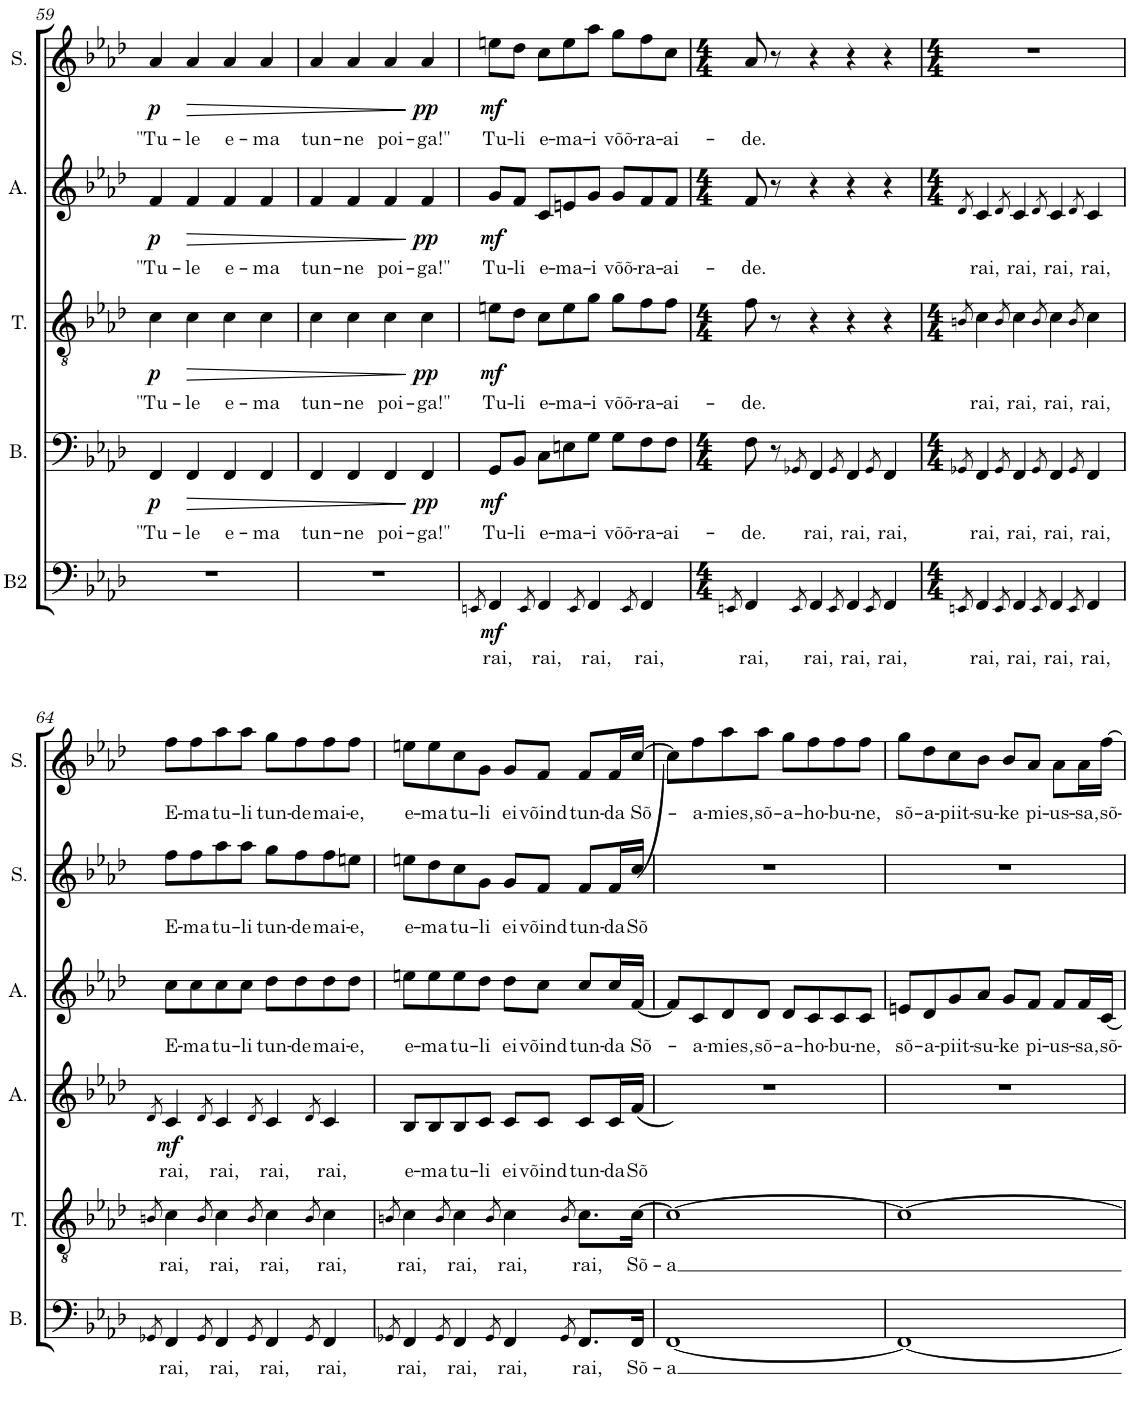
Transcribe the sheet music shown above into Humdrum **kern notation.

**kern	**text	**dynam	**kern	**text	**dynam	**kern	**text	**dynam	**kern	**text	**dynam	**kern	**text	**dynam	**kern	**text	**kern	**text	**dynam
*part7	*part7	*part7	*part6	*part6	*part6	*part5	*part5	*part5	*part4	*part4	*part4	*part3	*part3	*part3	*part2	*part2	*part1	*part1	*part1
*staff7	*staff7	*staff7	*staff6	*staff6	*staff6	*staff5	*staff5	*staff5	*staff4	*staff4	*staff4	*staff3	*staff3	*staff3	*staff2	*staff2	*staff1	*staff1	*staff1
*I"Bass II	*	*	*I"Bass	*	*	*I"Tenor	*	*	*I"Alto II	*	*	*I"Alto	*	*	*I"Soprano II	*	*I"Soprano	*	*
*I'B2	*	*	*I'B.	*	*	*I'T.	*	*	*I'A.	*	*	*I'A.	*	*	*I'S.	*	*I'S.	*	*
!!LO:PB:g=z
*clefF4	*	*	*clefF4	*	*	*clefGv2	*	*	*clefG2	*	*	*clefG2	*	*	*clefG2	*	*clefG2	*	*
*	*	*	*	*	*	*	*	*	*Trd1c2	*	*	*Trd1c2	*	*	*	*	*	*	*
*k[b-e-a-d-]	*	*	*k[b-e-a-d-]	*	*	*k[b-e-a-d-]	*	*	*k[b-e-a-d-]	*	*	*k[b-e-a-d-]	*	*	*k[b-e-a-d-]	*	*k[b-e-a-d-]	*	*
*M4/4	*	*	*M4/4	*	*	*M4/4	*	*	*M4/4	*	*	*M4/4	*	*	*M4/4	*	*M4/4	*	*
=59	=59	=59	=59	=59	=59	=59	=59	=59	=59	=59	=59	=59	=59	=59	=59	=59	=59	=59	=59
!	!	!	!	!LO:LY:b	!LO:DY:b	!	!LO:LY:b	!LO:DY:b	!	!	!	!	!LO:LY:b	!LO:DY:b	!	!	!	!LO:LY:b	!LO:DY:b
1r	.	.	4FF/	"Tu-	p	4c\	"Tu-	p	1r	.	.	4f/	"Tu-	p	1r	.	4a-/	"Tu-	p
!	!	!	!	!LO:LY:b	!LO:HP:b	!	!LO:LY:b	!LO:HP:b	!	!	!	!	!LO:LY:b	!LO:HP:b	!	!	!	!LO:LY:b	!LO:HP:b
.	.	.	4FF/	-le	>	4c\	-le	>	.	.	.	4f/	-le	>	.	.	4a-/	-le	>
!	!	!	!	!LO:LY:b	!	!	!LO:LY:b	!	!	!	!	!	!LO:LY:b	!	!	!	!	!LO:LY:b	!
.	.	.	4FF/	e-	.	4c\	e-	.	.	.	.	4f/	e-	.	.	.	4a-/	e-	.
!	!	!	!	!LO:LY:b	!	!	!LO:LY:b	!	!	!	!	!	!LO:LY:b	!	!	!	!	!LO:LY:b	!
.	.	.	4FF/	-ma	.	4c\	-ma	.	.	.	.	4f/	-ma	.	.	.	4a-/	-ma	.
=60	=60	=60	=60	=60	=60	=60	=60	=60	=60	=60	=60	=60	=60	=60	=60	=60	=60	=60	=60
!	!	!	!	!LO:LY:b	!	!	!LO:LY:b	!	!	!	!	!	!LO:LY:b	!	!	!	!	!LO:LY:b	!
1r	.	.	4FF/	tun-	.	4c\	tun-	.	1r	.	.	4f/	tun-	.	1r	.	4a-/	tun-	.
!	!	!	!	!LO:LY:b	!	!	!LO:LY:b	!	!	!	!	!	!LO:LY:b	!	!	!	!	!LO:LY:b	!
.	.	.	4FF/	-ne	.	4c\	-ne	.	.	.	.	4f/	-ne	.	.	.	4a-/	-ne	.
!	!	!	!	!LO:LY:b	!	!	!LO:LY:b	!	!	!	!	!	!LO:LY:b	!	!	!	!	!LO:LY:b	!
.	.	.	4FF/	poi-	.	4c\	poi-	.	.	.	.	4f/	poi-	.	.	.	4a-/	poi-	.
!	!	!	!	!LO:LY:b	!LO:DY:n=1:b	!	!LO:LY:b	!LO:DY:n=1:b	!	!	!	!	!LO:LY:b	!LO:DY:n=1:b	!	!	!	!LO:LY:b	!LO:DY:n=1:b
.	.	.	4FF/	-ga!"	] pp	4c\	-ga!"	] pp	.	.	.	4f/	-ga!"	] pp	.	.	4a-/	-ga!"	] pp
=61	=61	=61	=61	=61	=61	=61	=61	=61	=61	=61	=61	=61	=61	=61	=61	=61	=61	=61	=61
8qEEn/	.	.	.	.	.	.	.	.	.	.	.	.	.	.	.	.	.	.	.
!	!LO:LY:b	!LO:DY:b	!	!LO:LY:b	!LO:DY:b	!	!LO:LY:b	!LO:DY:b	!	!	!	!	!LO:LY:b	!LO:DY:b	!	!	!	!LO:LY:b	!LO:DY:b
4FF/	rai,	mf	8GG/L	Tu-	mf	8en\L	Tu-	mf	1r	.	.	8g/L	Tu-	mf	1r	.	8een\L	Tu-	mf
!	!	!	!	!LO:LY:b	!	!	!LO:LY:b	!	!	!	!	!	!LO:LY:b	!	!	!	!	!LO:LY:b	!
.	.	.	8BB-/J	-li	.	8d-\J	-li	.	.	.	.	8f/J	-li	.	.	.	8dd-\J	-li	.
8qEE/	.	.	.	.	.	.	.	.	.	.	.	.	.	.	.	.	.	.	.
!	!LO:LY:b	!	!	!LO:LY:b	!	!	!LO:LY:b	!	!	!	!	!	!LO:LY:b	!	!	!	!	!LO:LY:b	!
4FF/	rai,	.	8C\L	e-	.	8c\L	e-	.	.	.	.	8c/L	e-	.	.	.	8cc\L	e-	.
!	!	!	!	!LO:LY:b	!	!	!LO:LY:b	!	!	!	!	!	!LO:LY:b	!	!	!	!	!LO:LY:b	!
.	.	.	8En\	-ma-	.	8e\	-ma-	.	.	.	.	8en/	-ma-	.	.	.	8ee\	-ma-	.
8qEE/	.	.	.	.	.	.	.	.	.	.	.	.	.	.	.	.	.	.	.
!	!LO:LY:b	!	!	!LO:LY:b	!	!	!LO:LY:b	!	!	!	!	!	!LO:LY:b	!	!	!	!	!LO:LY:b	!
4FF/	rai,	.	8G\J	-i	.	8g\J	-i	.	.	.	.	8g/J	-i	.	.	.	8aa-\J	-i	.
!	!	!	!	!LO:LY:b	!	!	!LO:LY:b	!	!	!	!	!	!LO:LY:b	!	!	!	!	!LO:LY:b	!
.	.	.	8G\L	võõ-	.	8g\L	võõ-	.	.	.	.	8g/L	võõ-	.	.	.	8gg\L	võõ-	.
8qEE/	.	.	.	.	.	.	.	.	.	.	.	.	.	.	.	.	.	.	.
!	!LO:LY:b	!	!	!LO:LY:b	!	!	!LO:LY:b	!	!	!	!	!	!LO:LY:b	!	!	!	!	!LO:LY:b	!
4FF/	rai,	.	8F\	-ra-	.	8f\	-ra-	.	.	.	.	8f/	-ra-	.	.	.	8ff\	-ra-	.
!	!	!	!	!LO:LY:b	!	!	!LO:LY:b	!	!	!	!	!	!LO:LY:b	!	!	!	!	!LO:LY:b	!
.	.	.	8F\J	-ai-	.	8f\J	-ai-	.	.	.	.	8f/J	-ai-	.	.	.	8cc\J	-ai-	.
=62	=62	=62	=62	=62	=62	=62	=62	=62	=62	=62	=62	=62	=62	=62	=62	=62	=62	=62	=62
*M4/4	*	*	*M4/4	*	*	*M4/4	*	*	*M4/4	*	*	*M4/4	*	*	*M4/4	*	*M4/4	*	*
8qEEn/	.	.	.	.	.	.	.	.	.	.	.	.	.	.	.	.	.	.	.
!	!LO:LY:b	!	!	!LO:LY:b	!	!	!LO:LY:b	!	!	!	!	!	!LO:LY:b	!	!	!	!	!LO:LY:b	!
4FF/	rai,	.	8F\	-de.	.	8f\	-de.	.	1r	.	.	8f/	-de.	.	1r	.	8a-/	-de.	.
.	.	.	8r	.	.	8r	.	.	.	.	.	8r	.	.	.	.	8r	.	.
8qEE/	.	.	8qGG-X/	.	.	.	.	.	.	.	.	.	.	.	.	.	.	.	.
!	!LO:LY:b	!	!	!LO:LY:b	!	!	!	!	!	!	!	!	!	!	!	!	!	!	!
4FF/	rai,	.	4FF/	rai,	.	4r	.	.	.	.	.	4r	.	.	.	.	4r	.	.
8qEE/	.	.	8qGG-/	.	.	.	.	.	.	.	.	.	.	.	.	.	.	.	.
!	!LO:LY:b	!	!	!LO:LY:b	!	!	!	!	!	!	!	!	!	!	!	!	!	!	!
4FF/	rai,	.	4FF/	rai,	.	4r	.	.	.	.	.	4r	.	.	.	.	4r	.	.
8qEE/	.	.	8qGG-/	.	.	.	.	.	.	.	.	.	.	.	.	.	.	.	.
!	!LO:LY:b	!	!	!LO:LY:b	!	!	!	!	!	!	!	!	!	!	!	!	!	!	!
4FF/	rai,	.	4FF/	rai,	.	4r	.	.	.	.	.	4r	.	.	.	.	4r	.	.
=63	=63	=63	=63	=63	=63	=63	=63	=63	=63	=63	=63	=63	=63	=63	=63	=63	=63	=63	=63
*M4/4	*	*	*M4/4	*	*	*M4/4	*	*	*M4/4	*	*	*M4/4	*	*	*M4/4	*	*M4/4	*	*
8qEEn/	.	.	8qGG-X/	.	.	8qBn/	.	.	.	.	.	8qd-/	.	.	.	.	.	.	.
!	!LO:LY:b	!	!	!LO:LY:b	!	!	!LO:LY:b	!	!	!	!	!	!LO:LY:b	!	!	!	!	!	!
4FF/	rai,	.	4FF/	rai,	.	4c\	rai,	.	1r	.	.	4c/	rai,	.	1r	.	1r	.	.
8qEE/	.	.	8qGG-/	.	.	8qB/	.	.	.	.	.	8qd-/	.	.	.	.	.	.	.
!	!LO:LY:b	!	!	!LO:LY:b	!	!	!LO:LY:b	!	!	!	!	!	!LO:LY:b	!	!	!	!	!	!
4FF/	rai,	.	4FF/	rai,	.	4c\	rai,	.	.	.	.	4c/	rai,	.	.	.	.	.	.
8qEE/	.	.	8qGG-/	.	.	8qB/	.	.	.	.	.	8qd-/	.	.	.	.	.	.	.
!	!LO:LY:b	!	!	!LO:LY:b	!	!	!LO:LY:b	!	!	!	!	!	!LO:LY:b	!	!	!	!	!	!
4FF/	rai,	.	4FF/	rai,	.	4c\	rai,	.	.	.	.	4c/	rai,	.	.	.	.	.	.
8qEE/	.	.	8qGG-/	.	.	8qB/	.	.	.	.	.	8qd-/	.	.	.	.	.	.	.
!	!LO:LY:b	!	!	!LO:LY:b	!	!	!LO:LY:b	!	!	!	!	!	!LO:LY:b	!	!	!	!	!	!
4FF/	rai,	.	4FF/	rai,	.	4c\	rai,	.	.	.	.	4c/	rai,	.	.	.	.	.	.
!!LO:LB:g=z
=64	=64	=64	=64	=64	=64	=64	=64	=64	=64	=64	=64	=64	=64	=64	=64	=64	=64	=64	=64
.	.	.	8qGG-X/	.	.	8qBn/	.	.	8qd-/	.	.	.	.	.	.	.	.	.	.
!	!	!	!	!LO:LY:b	!	!	!LO:LY:b	!	!	!LO:LY:b	!LO:DY:b	!	!LO:LY:b	!	!	!LO:LY:b	!	!LO:LY:b	!
1r	.	.	4FF/	rai,	.	4c\	rai,	.	4c/	rai,	mf	8cc\L	E-	.	8ff\L	E-	8ff\L	E-	.
!	!	!	!	!	!	!	!	!	!	!	!	!	!LO:LY:b	!	!	!LO:LY:b	!	!LO:LY:b	!
.	.	.	.	.	.	.	.	.	.	.	.	8cc\	-ma	.	8ff\	-ma	8ff\	-ma	.
.	.	.	8qGG-/	.	.	8qB/	.	.	8qd-/	.	.	.	.	.	.	.	.	.	.
!	!	!	!	!LO:LY:b	!	!	!LO:LY:b	!	!	!LO:LY:b	!	!	!LO:LY:b	!	!	!LO:LY:b	!	!LO:LY:b	!
.	.	.	4FF/	rai,	.	4c\	rai,	.	4c/	rai,	.	8cc\	tu-	.	8aa-\	tu-	8aa-\	tu-	.
!	!	!	!	!	!	!	!	!	!	!	!	!	!LO:LY:b	!	!	!LO:LY:b	!	!LO:LY:b	!
.	.	.	.	.	.	.	.	.	.	.	.	8cc\J	-li	.	8aa-\J	-li	8aa-\J	-li	.
.	.	.	8qGG-/	.	.	8qB/	.	.	8qd-/	.	.	.	.	.	.	.	.	.	.
!	!	!	!	!LO:LY:b	!	!	!LO:LY:b	!	!	!LO:LY:b	!	!	!LO:LY:b	!	!	!LO:LY:b	!	!LO:LY:b	!
.	.	.	4FF/	rai,	.	4c\	rai,	.	4c/	rai,	.	8dd-\L	tun-	.	8gg\L	tun-	8gg\L	tun-	.
!	!	!	!	!	!	!	!	!	!	!	!	!	!LO:LY:b	!	!	!LO:LY:b	!	!LO:LY:b	!
.	.	.	.	.	.	.	.	.	.	.	.	8dd-\	-de	.	8ff\	-de	8ff\	-de	.
.	.	.	8qGG-/	.	.	8qB/	.	.	8qd-/	.	.	.	.	.	.	.	.	.	.
!	!	!	!	!LO:LY:b	!	!	!LO:LY:b	!	!	!LO:LY:b	!	!	!LO:LY:b	!	!	!LO:LY:b	!	!LO:LY:b	!
.	.	.	4FF/	rai,	.	4c\	rai,	.	4c/	rai,	.	8dd-\	mai-	.	8ff\	mai-	8ff\	mai-	.
!	!	!	!	!	!	!	!	!	!	!	!	!	!LO:LY:b	!	!	!LO:LY:b	!	!LO:LY:b	!
.	.	.	.	.	.	.	.	.	.	.	.	8dd-\J	-e,	.	8een\J	-e,	8ff\J	-e,	.
=65	=65	=65	=65	=65	=65	=65	=65	=65	=65	=65	=65	=65	=65	=65	=65	=65	=65	=65	=65
.	.	.	8qGG-X/	.	.	8qBn/	.	.	.	.	.	.	.	.	.	.	.	.	.
!	!	!	!	!LO:LY:b	!	!	!LO:LY:b	!	!	!LO:LY:b	!	!	!LO:LY:b	!	!	!LO:LY:b	!	!LO:LY:b	!
1r	.	.	4FF/	rai,	.	4c\	rai,	.	8B-/L	e-	.	8een\L	e-	.	8een\L	e-	8een\L	e-	.
!	!	!	!	!	!	!	!	!	!	!LO:LY:b	!	!	!LO:LY:b	!	!	!LO:LY:b	!	!LO:LY:b	!
.	.	.	.	.	.	.	.	.	8B-/	-ma	.	8ee\	-ma	.	8dd-\	-ma	8ee\	-ma	.
.	.	.	8qGG-/	.	.	8qB/	.	.	.	.	.	.	.	.	.	.	.	.	.
!	!	!	!	!LO:LY:b	!	!	!LO:LY:b	!	!	!LO:LY:b	!	!	!LO:LY:b	!	!	!LO:LY:b	!	!LO:LY:b	!
.	.	.	4FF/	rai,	.	4c\	rai,	.	8B-/	tu-	.	8ee\	tu-	.	8cc\	tu-	8cc\	tu-	.
!	!	!	!	!	!	!	!	!	!	!LO:LY:b	!	!	!LO:LY:b	!	!	!LO:LY:b	!	!LO:LY:b	!
.	.	.	.	.	.	.	.	.	8c/J	-li	.	8dd-\J	-li	.	8g\J	-li	8g\J	-li	.
.	.	.	8qGG-/	.	.	8qB/	.	.	.	.	.	.	.	.	.	.	.	.	.
!	!	!	!	!LO:LY:b	!	!	!LO:LY:b	!	!	!LO:LY:b	!	!	!LO:LY:b	!	!	!LO:LY:b	!	!LO:LY:b	!
.	.	.	4FF/	rai,	.	4c\	rai,	.	8c/L	ei	.	8dd-\L	ei	.	8g/L	ei	8g/L	ei	.
!	!	!	!	!	!	!	!	!	!	!LO:LY:b	!	!	!LO:LY:b	!	!	!LO:LY:b	!	!LO:LY:b	!
.	.	.	.	.	.	.	.	.	8c/J	võind	.	8cc\J	võind	.	8f/J	võind	8f/J	võind	.
.	.	.	8qGG-/	.	.	8qB/	.	.	.	.	.	.	.	.	.	.	.	.	.
!	!	!	!	!LO:LY:b	!	!	!LO:LY:b	!	!	!LO:LY:b	!	!	!LO:LY:b	!	!	!LO:LY:b	!	!LO:LY:b	!
.	.	.	8.FF/L	rai,	.	8.c\L	rai,	.	8c/L	tun-	.	8cc/L	tun-	.	8f/L	tun-	8f/L	tun-	.
!	!	!	!	!	!	!	!	!	!	!LO:LY:b	!	!	!LO:LY:b	!	!	!LO:LY:b	!	!LO:LY:b	!
.	.	.	.	.	.	.	.	.	16c/L	-da	.	16cc/L	-da	.	16f/L	-da	16f/L	-da	.
!	!	!	!	!LO:LY:b	!	!	!LO:LY:b	!	!	!LO:LY:b	!	!	!LO:LY:b	!	!	!LO:LY:b	!	!LO:LY:b	!
.	.	.	16FF/Jk	Sõ-	.	[16c\Jk	Sõ-	.	16f/JJ	Sõ	.	[16f/JJ	Sõ-	.	16cc/JJ	Sõ	[16cc/JJ	Sõ-	.
=66	=66	=66	=66	=66	=66	=66	=66	=66	=66	=66	=66	=66	=66	=66	=66	=66	=66	=66	=66
!	!	!	!	!LO:LY:b	!	!	!LO:LY:b	!	!	!	!	!	!	!	!	!	!	!	!
1r	.	.	[1FF	-a	.	1c_	-a	.	1r	.	.	(8f/L]	.	.	1r	.	(8cc\L]	.	.
!	!	!	!	!	!	!	!	!	!	!	!	!	!LO:LY:b	!	!	!	!	!LO:LY:b	!
.	.	.	.	.	.	.	.	.	.	.	.	8c/	-a-	.	.	.	8ff\	-a-	.
!	!	!	!	!	!	!	!	!	!	!	!	!	!LO:LY:b	!	!	!	!	!LO:LY:b	!
.	.	.	.	.	.	.	.	.	.	.	.	8d-/	-mies,	.	.	.	8aa-\	-mies,	.
!	!	!	!	!	!	!	!	!	!	!	!	!	!LO:LY:b	!	!	!	!	!LO:LY:b	!
.	.	.	.	.	.	.	.	.	.	.	.	8d-/J	sõ-	.	.	.	8aa-\J	sõ-	.
!	!	!	!	!	!	!	!	!	!	!	!	!	!LO:LY:b	!	!	!	!	!LO:LY:b	!
.	.	.	.	.	.	.	.	.	.	.	.	8d-/L	-a-	.	.	.	8gg\L	-a-	.
!	!	!	!	!	!	!	!	!	!	!	!	!	!LO:LY:b	!	!	!	!	!LO:LY:b	!
.	.	.	.	.	.	.	.	.	.	.	.	8c/	-ho-	.	.	.	8ff\	-ho-	.
!	!	!	!	!	!	!	!	!	!	!	!	!	!LO:LY:b	!	!	!	!	!LO:LY:b	!
.	.	.	.	.	.	.	.	.	.	.	.	8c/	-bu-	.	.	.	8ff\	-bu-	.
!	!	!	!	!	!	!	!	!	!	!	!	!	!LO:LY:b	!	!	!	!	!LO:LY:b	!
.	.	.	.	.	.	.	.	.	.	.	.	8c/J	-ne,	.	.	.	8ff\J	-ne,	.
=67	=67	=67	=67	=67	=67	=67	=67	=67	=67	=67	=67	=67	=67	=67	=67	=67	=67	=67	=67
!	!	!	!	!	!	!	!	!	!	!	!	!	!LO:LY:b	!	!	!	!	!LO:LY:b	!
1r	.	.	1FF_	.	.	1c_	.	.	1r	.	.	8en/L	sõ-	.	1r	.	8gg\L	sõ-	.
!	!	!	!	!	!	!	!	!	!	!	!	!	!LO:LY:b	!	!	!	!	!LO:LY:b	!
.	.	.	.	.	.	.	.	.	.	.	.	8d-/	-a-	.	.	.	8dd-\	-a-	.
!	!	!	!	!	!	!	!	!	!	!	!	!	!LO:LY:b	!	!	!	!	!LO:LY:b	!
.	.	.	.	.	.	.	.	.	.	.	.	8g/	-piit-	.	.	.	8cc\	-piit-	.
!	!	!	!	!	!	!	!	!	!	!	!	!	!LO:LY:b	!	!	!	!	!LO:LY:b	!
.	.	.	.	.	.	.	.	.	.	.	.	8a-/J	-su-	.	.	.	8b-\J	-su-	.
!	!	!	!	!	!	!	!	!	!	!	!	!	!LO:LY:b	!	!	!	!	!LO:LY:b	!
.	.	.	.	.	.	.	.	.	.	.	.	8g/L	-ke	.	.	.	8b-/L	-ke	.
!	!	!	!	!	!	!	!	!	!	!	!	!	!LO:LY:b	!	!	!	!	!LO:LY:b	!
.	.	.	.	.	.	.	.	.	.	.	.	8f/J	pi-	.	.	.	8a-/J	pi-	.
!	!	!	!	!	!	!	!	!	!	!	!	!	!LO:LY:b	!	!	!	!	!LO:LY:b	!
.	.	.	.	.	.	.	.	.	.	.	.	8f/L	-us-	.	.	.	8a-\L	-us-	.
!	!	!	!	!	!	!	!	!	!	!	!	!	!LO:LY:b	!	!	!	!	!LO:LY:b	!
.	.	.	.	.	.	.	.	.	.	.	.	16f/L	-sa,	.	.	.	16a-\L	-sa,	.
!	!	!	!	!	!	!	!	!	!	!	!	!	!LO:LY:b	!	!	!	!	!LO:LY:b	!
.	.	.	.	.	.	.	.	.	.	.	.	[16c/JJ	sõ-	.	.	.	[16ff\JJ	sõ-	.
=	=	=	=	=	=	=	=	=	=	=	=	=	=	=	=	=	=	=	=
*-	*-	*-	*-	*-	*-	*-	*-	*-	*-	*-	*-	*-	*-	*-	*-	*-	*-	*-	*-
